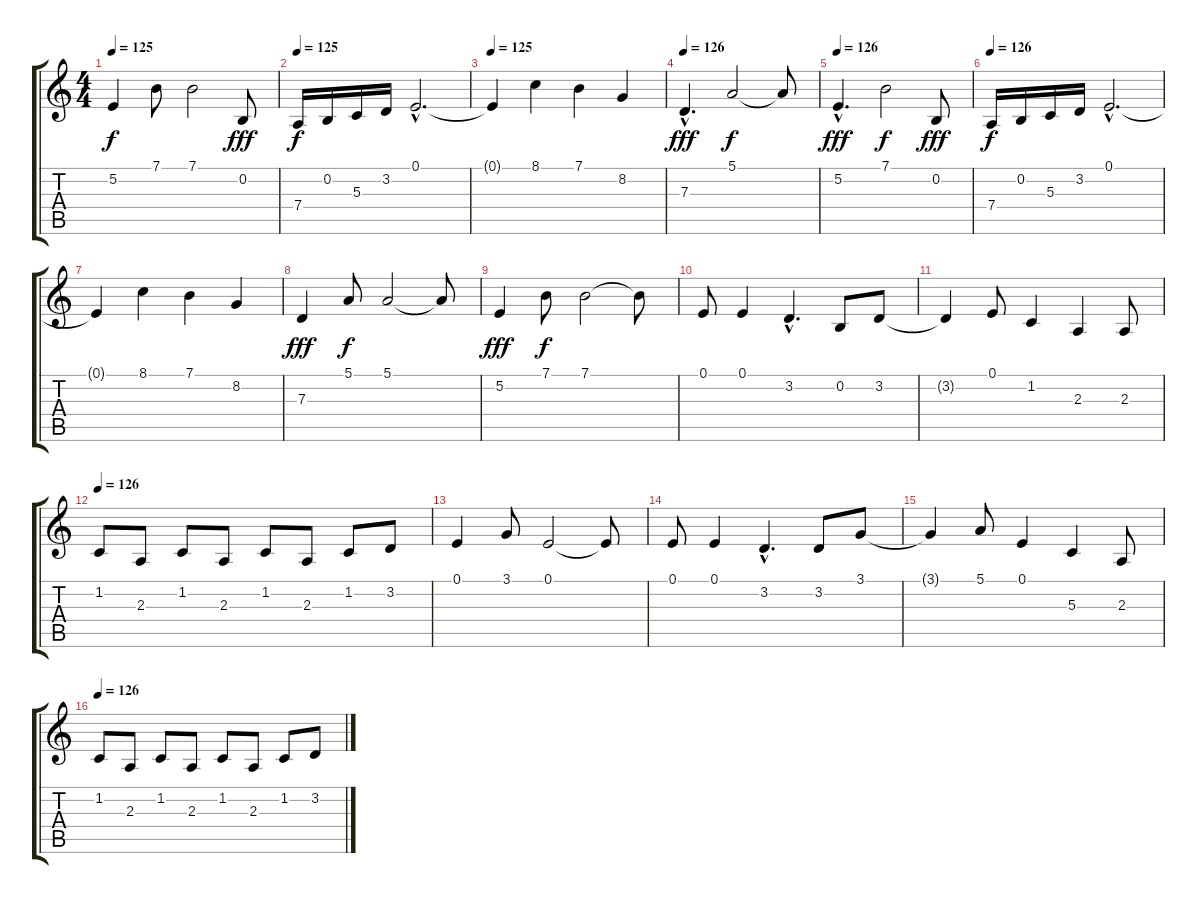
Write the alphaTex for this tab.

\track "" {instrument viola}
\staff {score tabs}
\tuning (E4 B3 G3 D3 A2 E2) {hide}
\ts (4 4)
\tempo 125
\clef g2
\ks c
5.2.4{dy f} 7.1.8 7.1.2 0.2.8{dy fff} |
\tempo 125
7.4.16{dy f} 0.2.16 5.3.16 3.2.16 0.1{hac}.2{d} |
\tempo 125
0.1{t}.4 8.1.4 7.1.4 8.2.4 |
\tempo 126
7.3{hac}.4{d dy fff} 5.1.2{dy f} 5.1{t}.8 |
\tempo 126
5.2{hac}.4{d dy fff} 7.1.2{dy f} 0.2.8{dy fff} |
\tempo 126
7.4.16{dy f} 0.2.16 5.3.16 3.2.16 0.1{hac}.2{d} |
0.1{t}.4 8.1.4 7.1.4 8.2.4 |
7.3.4{dy fff} 5.1.8{dy f} 5.1.2 5.1{t}.8 |
5.2.4{dy fff} 7.1.8{dy f} 7.1.2 7.1{t}.8 |
0.1.8 0.1.4 3.2{hac}.4{d} 0.2.8 3.2.8 |
3.2{t}.4 0.1.8 1.2.4 2.3.4 2.3.8 |
\tempo 126
1.2.8 2.3.8 1.2.8 2.3.8 1.2.8 2.3.8 1.2.8 3.2.8 |
0.1.4 3.1.8 0.1.2 0.1{t}.8 |
0.1.8 0.1.4 3.2{hac}.4{d} 3.2.8 3.1.8 |
3.1{t}.4 5.1.8 0.1.4 5.3.4 2.3.8 |
\tempo 126
1.2.8 2.3.8 1.2.8 2.3.8 1.2.8 2.3.8 1.2.8 3.2.8
